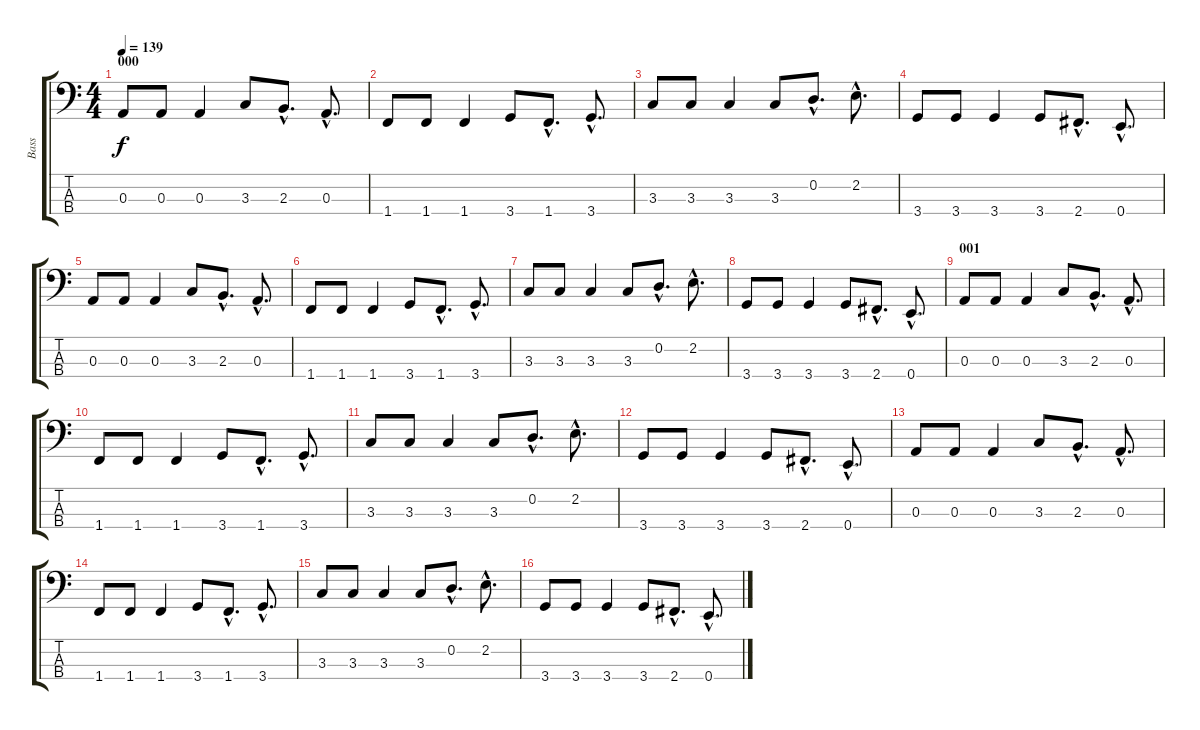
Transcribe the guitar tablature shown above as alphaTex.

\track ("Bass" "Bass") {instrument electricbasspick}
\staff {score tabs}
\tuning (G2 D2 A1 E1) {hide}
\ts (4 4)
\section ("" "000")
\tempo 139
\clef f4
\ks c
0.3.8{dy f instrument electricbasspick} 0.3.8 0.3.4 3.3.8 2.3{hac}.8{d} 0.3{hac}.8{d} |
1.4.8 1.4.8 1.4.4 3.4.8 1.4{hac}.8{d} 3.4{hac}.8{d} |
3.3.8 3.3.8 3.3.4 3.3.8 0.2{hac}.8{d} 2.2{hac}.8{d} |
3.4.8 3.4.8 3.4.4 3.4.8 2.4{hac}.8{d} 0.4{hac}.8{d} |
0.3.8 0.3.8 0.3.4 3.3.8 2.3{hac}.8{d} 0.3{hac}.8{d} |
1.4.8 1.4.8 1.4.4 3.4.8 1.4{hac}.8{d} 3.4{hac}.8{d} |
3.3.8 3.3.8 3.3.4 3.3.8 0.2{hac}.8{d} 2.2{hac}.8{d} |
3.4.8 3.4.8 3.4.4 3.4.8 2.4{hac}.8{d} 0.4{hac}.8{d} |
\section ("" "001")
0.3.8 0.3.8 0.3.4 3.3.8 2.3{hac}.8{d} 0.3{hac}.8{d} |
1.4.8 1.4.8 1.4.4 3.4.8 1.4{hac}.8{d} 3.4{hac}.8{d} |
3.3.8 3.3.8 3.3.4 3.3.8 0.2{hac}.8{d} 2.2{hac}.8{d} |
3.4.8 3.4.8 3.4.4 3.4.8 2.4{hac}.8{d} 0.4{hac}.8{d} |
0.3.8 0.3.8 0.3.4 3.3.8 2.3{hac}.8{d} 0.3{hac}.8{d} |
1.4.8 1.4.8 1.4.4 3.4.8 1.4{hac}.8{d} 3.4{hac}.8{d} |
3.3.8 3.3.8 3.3.4 3.3.8 0.2{hac}.8{d} 2.2{hac}.8{d} |
3.4.8 3.4.8 3.4.4 3.4.8 2.4{hac}.8{d} 0.4{hac}.8{d}
